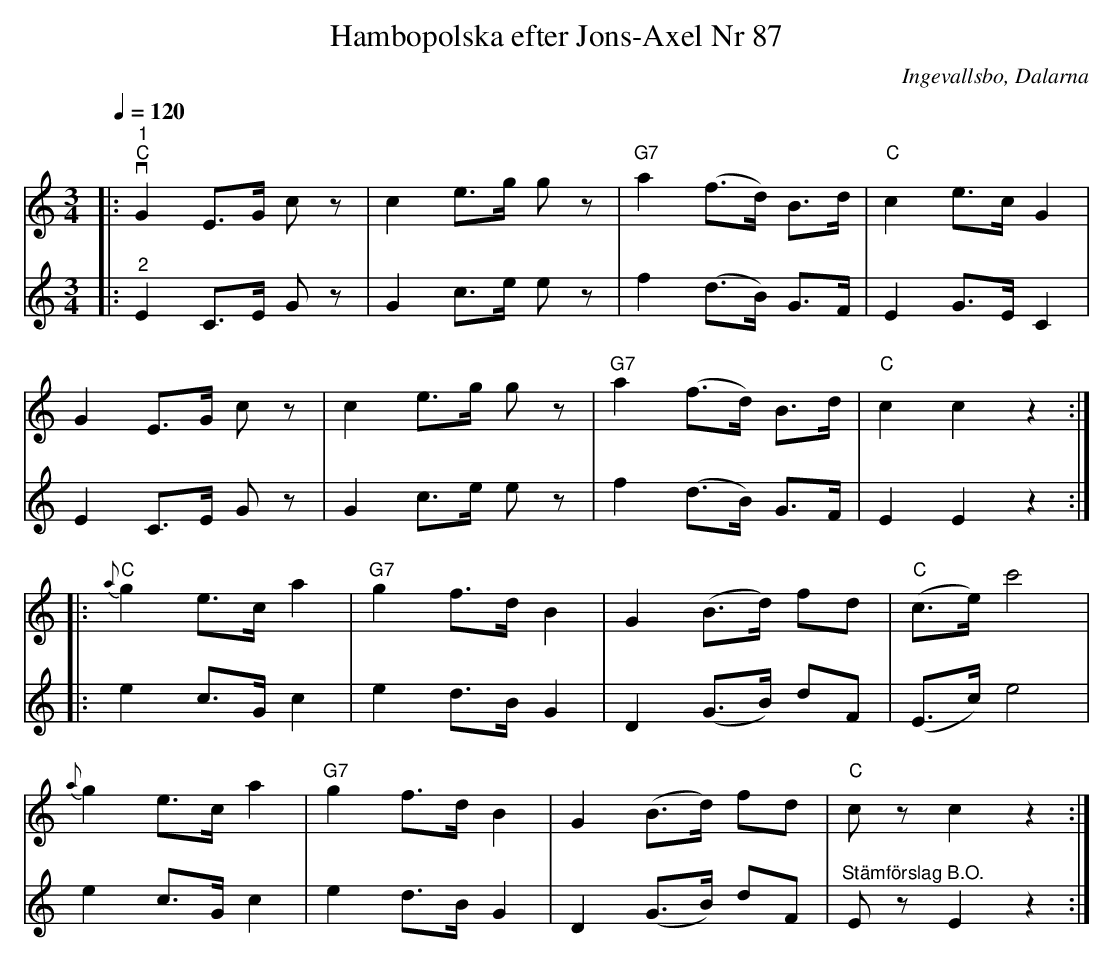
X:1
T:Hambopolska efter Jons-Axel Nr 87
O:Ingevallsbo, Dalarna
L:1/8
Q:1/4=120
M:3/4
K:C
V:1
|:"^1""C"v G2 E>G c z | c2 e>g g z |"G7" a2 (f>d) B>d |"C" c2 e>c G2 |
G2 E>G c z | c2 e>g g z |"G7" a2 (f>d) B>d |"C" c2 c2 z2 ::
"C"{a} g2 e>c a2 |"G7" g2 f>d B2 | G2 (B>d) fd | "C" (c>e) c'4 |
{a} g2 e>c a2 |"G7" g2 f>d B2 | G2 (B>d) fd |"C" c z c2 z2 :|
V:2
|:"^2" E2 C>E G z | G2 c>e e z | f2 (d>B) G>F | E2 G>E C2 |
E2 C>E G z | G2 c>e e z | f2 (d>B) G>F | E2 E2 z2 ::
e2 c>G c2 | e2 d>B G2 | D2 (G>B) dF | (E>c) e4 |
e2 c>G c2 | e2 d>B G2 | D2 (G>B) dF | "^Stämförslag B.O." E z E2 z2 :|
